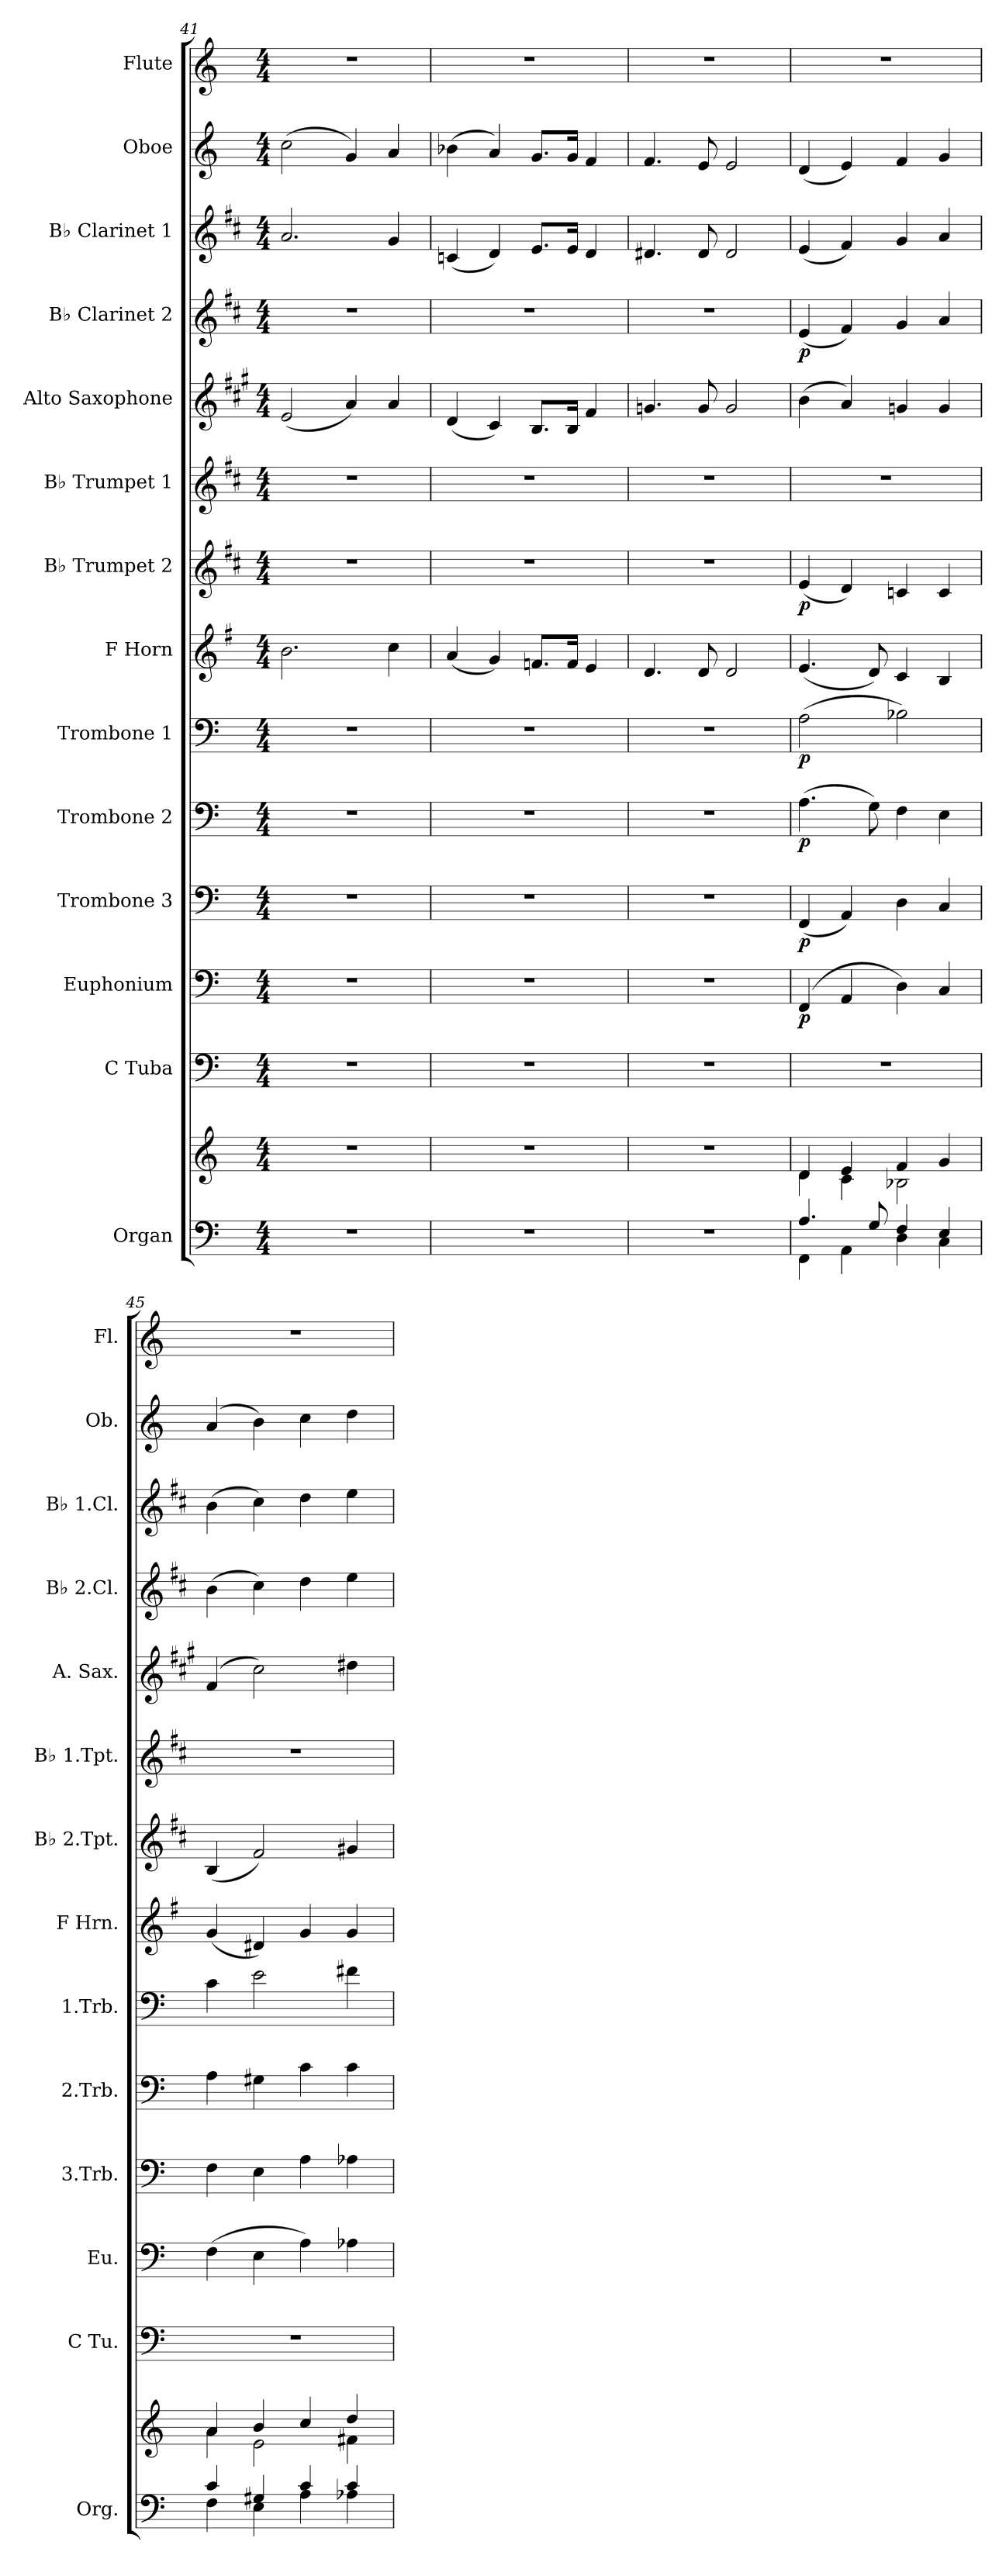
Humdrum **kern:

**kern	**kern	**kern	**kern	**dynam	**kern	**dynam	**kern	**dynam	**kern	**dynam	**kern	**kern	**dynam	**kern	**kern	**kern	**dynam	**kern	**kern	**kern
*part14	*part14	*part13	*part12	*part12	*part11	*part11	*part10	*part10	*part9	*part9	*part8	*part7	*part7	*part6	*part5	*part4	*part4	*part3	*part2	*part1
*staff15	*staff14	*staff13	*staff12	*staff12	*staff11	*staff11	*staff10	*staff10	*staff9	*staff9	*staff8	*staff7	*staff7	*staff6	*staff5	*staff4	*staff4	*staff3	*staff2	*staff1
*I"Organ	*	*I"C Tuba	*I"Euphonium	*	*I"Trombone 3	*	*I"Trombone 2	*	*I"Trombone 1	*	*I"F Horn	*I"B♭ Trumpet 2	*	*I"B♭ Trumpet 1	*I"Alto Saxophone	*I"B♭ Clarinet 2	*	*I"B♭ Clarinet 1	*I"Oboe	*I"Flute
*I'Org.	*	*I'C Tu.	*I'Eu.	*	*I'3.Trb.	*	*I'2.Trb.	*	*I'1.Trb.	*	*I'F Hrn.	*I'B♭ 2.Tpt.	*	*I'B♭ 1.Tpt.	*I'A. Sax.	*I'B♭ 2.Cl.	*	*I'B♭ 1.Cl.	*I'Ob.	*I'Fl.
*clefF4	*clefG2	*clefF4	*clefF4	*	*clefF4	*	*clefF4	*	*clefF4	*	*clefG2	*clefG2	*	*clefG2	*clefG2	*clefG2	*	*clefG2	*clefG2	*clefG2
*	*	*	*	*	*	*	*	*	*	*	*ITrd4c7	*ITrd1c2	*	*ITrd1c2	*ITrd5c9	*ITrd1c2	*	*ITrd1c2	*	*
*k[]	*k[]	*k[]	*k[]	*	*k[]	*	*k[]	*	*k[]	*	*k[]	*k[]	*	*k[]	*k[]	*k[]	*	*k[]	*k[]	*k[]
*C:	*C:	*C:	*C:	*	*C:	*	*C:	*	*C:	*	*C:	*C:	*	*C:	*C:	*C:	*	*C:	*C:	*C:
*M4/4	*M4/4	*M4/4	*M4/4	*	*M4/4	*	*M4/4	*	*M4/4	*	*M4/4	*M4/4	*	*M4/4	*M4/4	*M4/4	*	*M4/4	*M4/4	*M4/4
=41	=41	=41	=41	=41	=41	=41	=41	=41	=41	=41	=41	=41	=41	=41	=41	=41	=41	=41	=41	=41
1r	1r	1r	1r	.	1r	.	1r	.	1r	.	2.e\	1r	.	1r	(2G/	1r	.	2.g/	(2cc\	1r
.	.	.	.	.	.	.	.	.	.	.	.	.	.	.	4c/)	.	.	.	4g/)	.
.	.	.	.	.	.	.	.	.	.	.	4f\	.	.	.	4c/	.	.	4f/	4a/	.
=42	=42	=42	=42	=42	=42	=42	=42	=42	=42	=42	=42	=42	=42	=42	=42	=42	=42	=42	=42	=42
1r	1r	1r	1r	.	1r	.	1r	.	1r	.	(4d/	1r	.	1r	(4F/	1r	.	(4B-X/	(4b-X\	1r
.	.	.	.	.	.	.	.	.	.	.	4c/)	.	.	.	4E/)	.	.	4c/)	4a/)	.
.	.	.	.	.	.	.	.	.	.	.	8.B-X/L	.	.	.	8.D/L	.	.	8.d/L	8.g/L	.
.	.	.	.	.	.	.	.	.	.	.	16B-/Jk	.	.	.	16D/Jk	.	.	16d/Jk	16g/Jk	.
.	.	.	.	.	.	.	.	.	.	.	4A/	.	.	.	4A/	.	.	4c/	4f/	.
=43	=43	=43	=43	=43	=43	=43	=43	=43	=43	=43	=43	=43	=43	=43	=43	=43	=43	=43	=43	=43
1r	1r	1r	1r	.	1r	.	1r	.	1r	.	4.G/	1r	.	1r	4.B-X/	1r	.	4.c#X/	4.f/	1r
.	.	.	.	.	.	.	.	.	.	.	8G/	.	.	.	8B-/	.	.	8c#/	8e/	.
.	.	.	.	.	.	.	.	.	.	.	2G/	.	.	.	2B-/	.	.	2c#/	2e/	.
=44	=44	=44	=44	=44	=44	=44	=44	=44	=44	=44	=44	=44	=44	=44	=44	=44	=44	=44	=44	=44
*^	*^	*	*	*	*	*	*	*	*	*	*	*	*	*	*	*	*	*	*	*
!	!	!	!	!	!	!LO:DY:b	!	!LO:DY:b	!	!LO:DY:b	!	!LO:DY:b	!	!	!LO:DY:b	!	!	!	!LO:DY:b	!	!	!
4.A/	4FF\	4d/	4d\	1r	(4FF/	p	(4FF/	p	(4.A\	p	(2A\	p	(4.A/	(4d/	p	1r	(4d\	(4d/	p	(4d/	(4d/	1r
.	4AA\	4e/	4c\	.	4AA/	.	4AA/)	.	.	.	.	.	.	4c/)	.	.	4c/)	4e/)	.	4e/)	4e/)	.
8G/	.	.	.	.	.	.	.	.	8G\)	.	.	.	8G/)	.	.	.	.	.	.	.	.	.
4F/	4D\	4f/	2B-X\	.	4D\)	.	4D\	.	4F\	.	2B-X\)	.	4F/	4B-X/	.	.	4B-X/	4f/	.	4f/	4f/	.
4E/	4C\	4g/	.	.	4C/	.	4C/	.	4E\	.	.	.	4E/	4B-/	.	.	4B-/	4g/	.	4g/	4g/	.
=45	=45	=45	=45	=45	=45	=45	=45	=45	=45	=45	=45	=45	=45	=45	=45	=45	=45	=45	=45	=45	=45	=45
4c/	4F\	4a/	4a\	1r	(4F\	.	4F\	.	4A\	.	4c\	.	(4c/	(4A/	.	1r	(4A/	(4a\	.	(4a\	(4a/	1r
4G#X/	4E\	4b/	2e\	.	4E\	.	4E\	.	4G#X\	.	2e\	.	4G#X/)	2e/)	.	.	2e\)	4b\)	.	4b\)	4b\)	.
4c/	4A\	4cc/	.	.	4A\)	.	4A\	.	4c\	.	.	.	4c/	.	.	.	.	4cc\	.	4cc\	4cc\	.
4c/	4A-X\	4dd/	4f#X\	.	4A-X\	.	4A-X\	.	4c\	.	4f#X\	.	4c/	4f#X/	.	.	4f#X\	4dd\	.	4dd\	4dd\	.
*v	*v	*	*	*	*	*	*	*	*	*	*	*	*	*	*	*	*	*	*	*	*	*
*	*v	*v	*	*	*	*	*	*	*	*	*	*	*	*	*	*	*	*	*	*	*
=	=	=	=	=	=	=	=	=	=	=	=	=	=	=	=	=	=	=	=	=
*-	*-	*-	*-	*-	*-	*-	*-	*-	*-	*-	*-	*-	*-	*-	*-	*-	*-	*-	*-	*-
